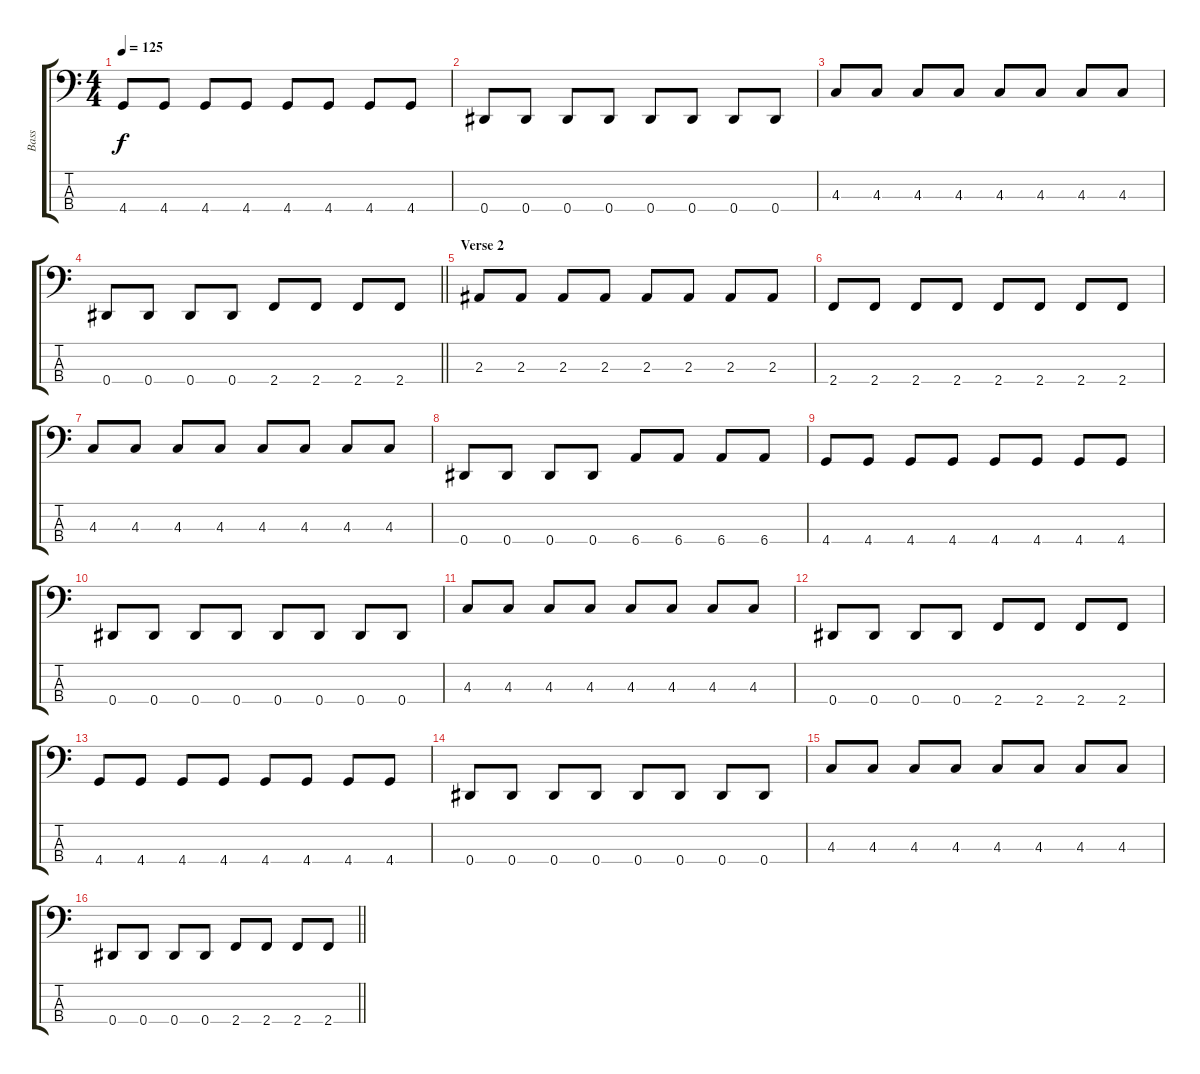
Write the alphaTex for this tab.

\track ("Bass" "Bass") {instrument electricbasspick}
\staff {score tabs}
\tuning (Gb2 Db2 Ab1 Eb1) {hide}
\ts (4 4)
\tempo 125
\clef f4
\ks c
4.4.8{dy f} 4.4.8 4.4.8 4.4.8 4.4.8 4.4.8 4.4.8 4.4.8 |
0.4.8 0.4.8 0.4.8 0.4.8 0.4.8 0.4.8 0.4.8 0.4.8 |
4.3.8 4.3.8 4.3.8 4.3.8 4.3.8 4.3.8 4.3.8 4.3.8 |
\barLineRight lightlight
0.4.8 0.4.8 0.4.8 0.4.8 2.4.8 2.4.8 2.4.8 2.4.8 |
\section ("" "Verse 2")
2.3.8 2.3.8 2.3.8 2.3.8 2.3.8 2.3.8 2.3.8 2.3.8 |
2.4.8 2.4.8 2.4.8 2.4.8 2.4.8 2.4.8 2.4.8 2.4.8 |
4.3.8 4.3.8 4.3.8 4.3.8 4.3.8 4.3.8 4.3.8 4.3.8 |
0.4.8 0.4.8 0.4.8 0.4.8 6.4.8 6.4.8 6.4.8 6.4.8 |
4.4.8 4.4.8 4.4.8 4.4.8 4.4.8 4.4.8 4.4.8 4.4.8 |
0.4.8 0.4.8 0.4.8 0.4.8 0.4.8 0.4.8 0.4.8 0.4.8 |
4.3.8 4.3.8 4.3.8 4.3.8 4.3.8 4.3.8 4.3.8 4.3.8 |
0.4.8 0.4.8 0.4.8 0.4.8 2.4.8 2.4.8 2.4.8 2.4.8 |
4.4.8 4.4.8 4.4.8 4.4.8 4.4.8 4.4.8 4.4.8 4.4.8 |
0.4.8 0.4.8 0.4.8 0.4.8 0.4.8 0.4.8 0.4.8 0.4.8 |
4.3.8 4.3.8 4.3.8 4.3.8 4.3.8 4.3.8 4.3.8 4.3.8 |
\barLineRight lightlight
0.4.8 0.4.8 0.4.8 0.4.8 2.4.8 2.4.8 2.4.8 2.4.8
